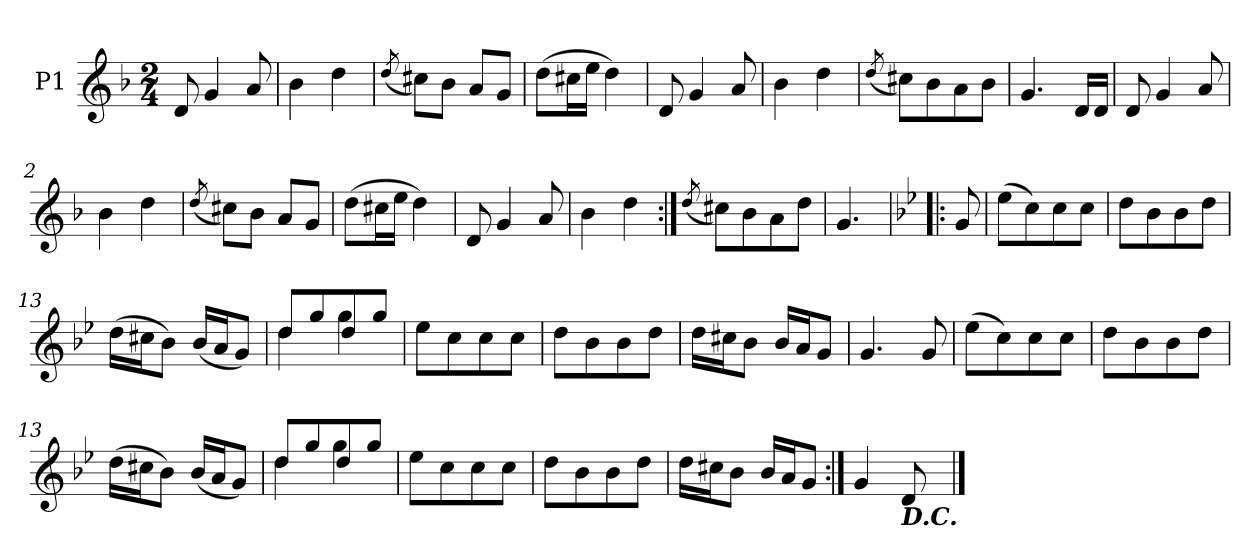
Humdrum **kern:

**kern
*part1
*staff1
*I"P1
*clefG2
*k[b-]
*G:dor
*M2/4
=1
8d
4g
8a
=2
4b-
4dd
=3
(8qdd/
8cc#XL)
8b-J
8aL
8gJ
=4
(8ddL
16cc#XL
16eeJJ
4dd)
=5
8d
4g
8a
=6
4b-
4dd
=7
(8qdd/
8cc#XL)
8b-
8a
8b-J
=8
4.g
16dLL
16dJJ
=1
8d
4g
8a
=2
4b-
4dd
=3
(8qdd/
8cc#XL)
8b-J
8aL
8gJ
=4
(8ddL
16cc#XL
16eeJJ
4dd)
=5
8d
4g
8a
=6
4b-
4dd
=9:|!
(8qdd/
8cc#XL)
8b-
8a
8ddJ
=
4.g
=10!|:
*k[b-e-]
8g
=11
(8ee-L
8cc)
8cc
8ccJ
=12
8ddL
8b-
8b-
8ddJ
=13
(16ddLL
16cc#XJ
8b-J)
(16b-LL
16aJ
8gJ)
=14
*^
8ddL	4dd
8gg	.
8dd	4gg
8ggJ	.
*v	*v
=15
8ee-L
8cc
8cc
8ccJ
=16
8ddL
8b-
8b-
8ddJ
=17
16ddLL
16cc#XJ
8b-J
16b-LL
16aJ
8gJ
=18
4.g
8g
=11
(8ee-L
8cc)
8cc
8ccJ
=12
8ddL
8b-
8b-
8ddJ
=13
(16ddLL
16cc#XJ
8b-J)
(16b-LL
16aJ
8gJ)
=14
*^
8ddL	4dd
8gg	.
8dd	4gg
8ggJ	.
*v	*v
=15
8ee-L
8cc
8cc
8ccJ
=16
8ddL
8b-
8b-
8ddJ
=17
16ddLL
16cc#XJ
8b-J
16b-LL
16aJ
8gJ
=19:|!
4g
!LO:TX:b:Bi:t=D.C.
8d
==
*-
